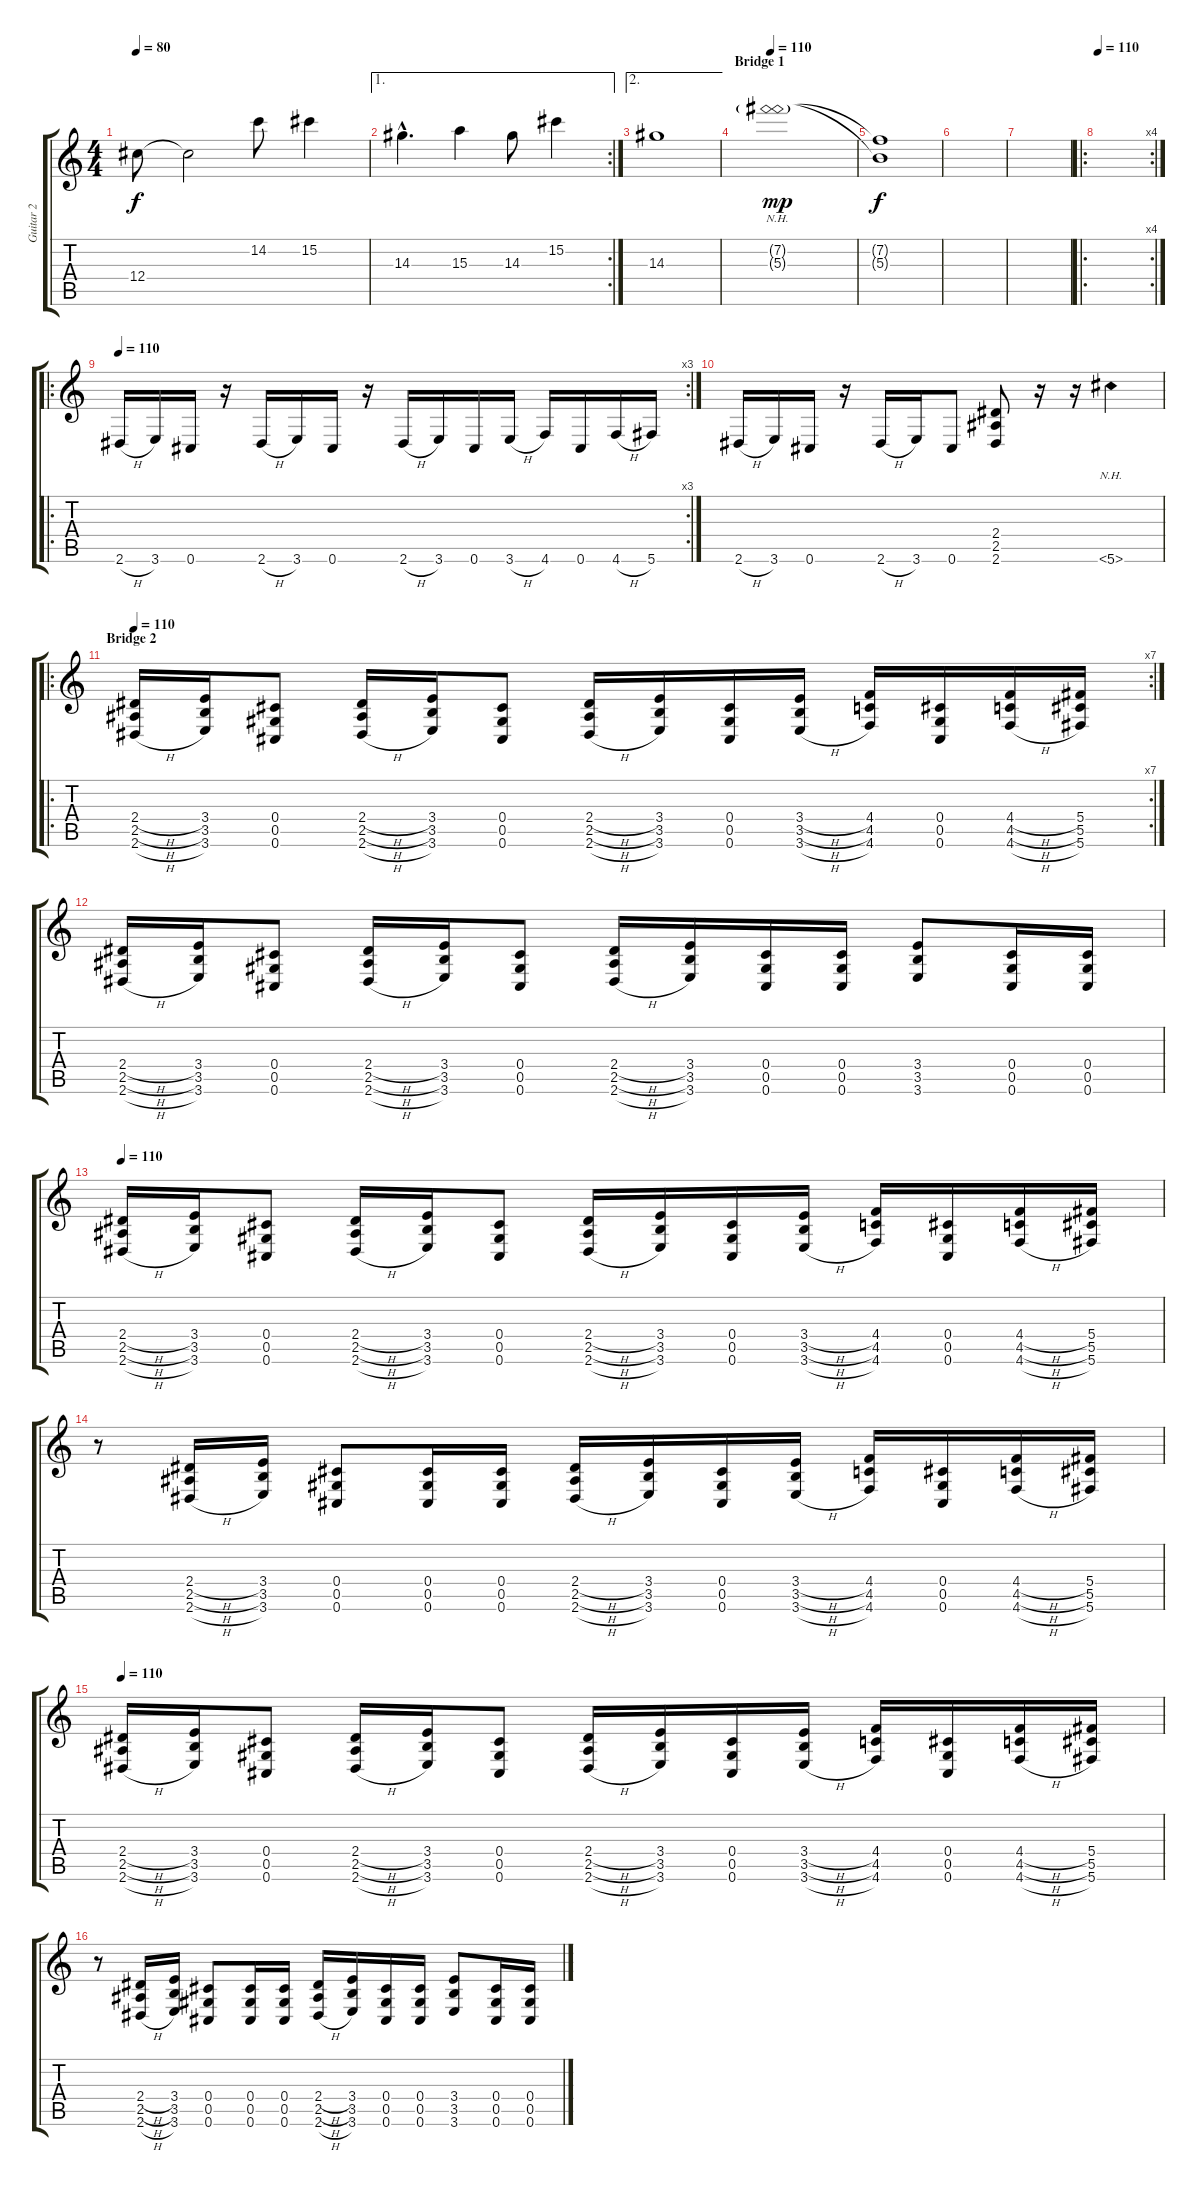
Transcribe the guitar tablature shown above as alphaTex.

\track ("Guitar 2" "Guitar 2") {instrument distortionguitar}
\staff {score tabs}
\tuning (Eb4 Bb3 Gb3 Db3 Ab2 Db2) {hide}
\ts (4 4)
\tempo 80
\clef g2
\ks c
12.4.8{dy f} 12.4{t}.2 14.2.8 15.2.4 |
\ae 1
\rc 2
14.3{hac}.4{d} 15.3.4 14.3.8 15.2.4 |
\ae 2
14.3.1{volume 6} |
\section ("" "Bridge 1")
\tempo 110
(7.2{nh g} 5.3{nh g}).1{dy mp volume 13 instrument distortionguitar} |
(7.2{t} 5.3{t}).1{dy f volume 5} |
|
|
\ro
\rc 4
\tempo 110
|
\ro
\rc 3
\tempo 110
2.6{h}.16{volume 13} 3.6.16 0.6.16 r.16 2.6{h}.16 3.6.16 0.6.16 r.16 2.6{h}.16 3.6.16 0.6.16 3.6{h}.16 4.6.16 0.6.16 4.6{h}.16 5.6.16 |
2.6{h}.16 3.6.16 0.6.16 r.16 2.6{h}.16 3.6.16 0.6.8 (2.4 2.5 2.6).8 r.16 r.16 5.6{nh}.4 |
\ro
\rc 7
\section ("" "Bridge 2")
\tempo 110
(2.4{h} 2.5{h} 2.6{h}).16 (3.4 3.5 3.6).16 (0.4 0.5 0.6).8 (2.4{h} 2.5{h} 2.6{h}).16 (3.4 3.5 3.6).16 (0.4 0.5 0.6).8 (2.4{h} 2.5{h} 2.6{h}).16 (3.4 3.5 3.6).16 (0.4 0.5 0.6).16 (3.4{h} 3.5{h} 3.6{h}).16 (4.4 4.5 4.6).16 (0.4 0.5 0.6).16 (4.4{h} 4.5{h} 4.6{h}).16 (5.4 5.5 5.6).16 |
(2.4{h} 2.5{h} 2.6{h}).16 (3.4 3.5 3.6).16 (0.4 0.5 0.6).8 (2.4{h} 2.5{h} 2.6{h}).16 (3.4 3.5 3.6).16 (0.4 0.5 0.6).8 (2.4{h} 2.5{h} 2.6{h}).16 (3.4 3.5 3.6).16 (0.4 0.5 0.6).16 (0.4 0.5 0.6).16 (3.4 3.5 3.6).8 (0.4 0.5 0.6).16 (0.4 0.5 0.6).16 |
\tempo 110
(2.4{h} 2.5{h} 2.6{h}).16 (3.4 3.5 3.6).16 (0.4 0.5 0.6).8 (2.4{h} 2.5{h} 2.6{h}).16 (3.4 3.5 3.6).16 (0.4 0.5 0.6).8 (2.4{h} 2.5{h} 2.6{h}).16 (3.4 3.5 3.6).16 (0.4 0.5 0.6).16 (3.4{h} 3.5{h} 3.6{h}).16 (4.4 4.5 4.6).16 (0.4 0.5 0.6).16 (4.4{h} 4.5{h} 4.6{h}).16 (5.4 5.5 5.6).16 |
r.8 (2.4{h} 2.5{h} 2.6{h}).16 (3.4 3.5 3.6).16 (0.4 0.5 0.6).8 (0.4 0.5 0.6).16 (0.4 0.5 0.6).16 (2.4{h} 2.5{h} 2.6{h}).16 (3.4 3.5 3.6).16 (0.4 0.5 0.6).16 (3.4{h} 3.5{h} 3.6{h}).16 (4.4 4.5 4.6).16 (0.4 0.5 0.6).16 (4.4{h} 4.5{h} 4.6{h}).16 (5.4 5.5 5.6).16 |
\tempo 110
(2.4{h} 2.5{h} 2.6{h}).16 (3.4 3.5 3.6).16 (0.4 0.5 0.6).8 (2.4{h} 2.5{h} 2.6{h}).16 (3.4 3.5 3.6).16 (0.4 0.5 0.6).8 (2.4{h} 2.5{h} 2.6{h}).16 (3.4 3.5 3.6).16 (0.4 0.5 0.6).16 (3.4{h} 3.5{h} 3.6{h}).16 (4.4 4.5 4.6).16 (0.4 0.5 0.6).16 (4.4{h} 4.5{h} 4.6{h}).16 (5.4 5.5 5.6).16 |
r.8 (2.4{h} 2.5{h} 2.6{h}).16 (3.4 3.5 3.6).16 (0.4 0.5 0.6).8 (0.4 0.5 0.6).16 (0.4 0.5 0.6).16 (2.4{h} 2.5{h} 2.6{h}).16 (3.4 3.5 3.6).16 (0.4 0.5 0.6).16 (0.4 0.5 0.6).16 (3.4 3.5 3.6).8 (0.4 0.5 0.6).16 (0.4 0.5 0.6).16
